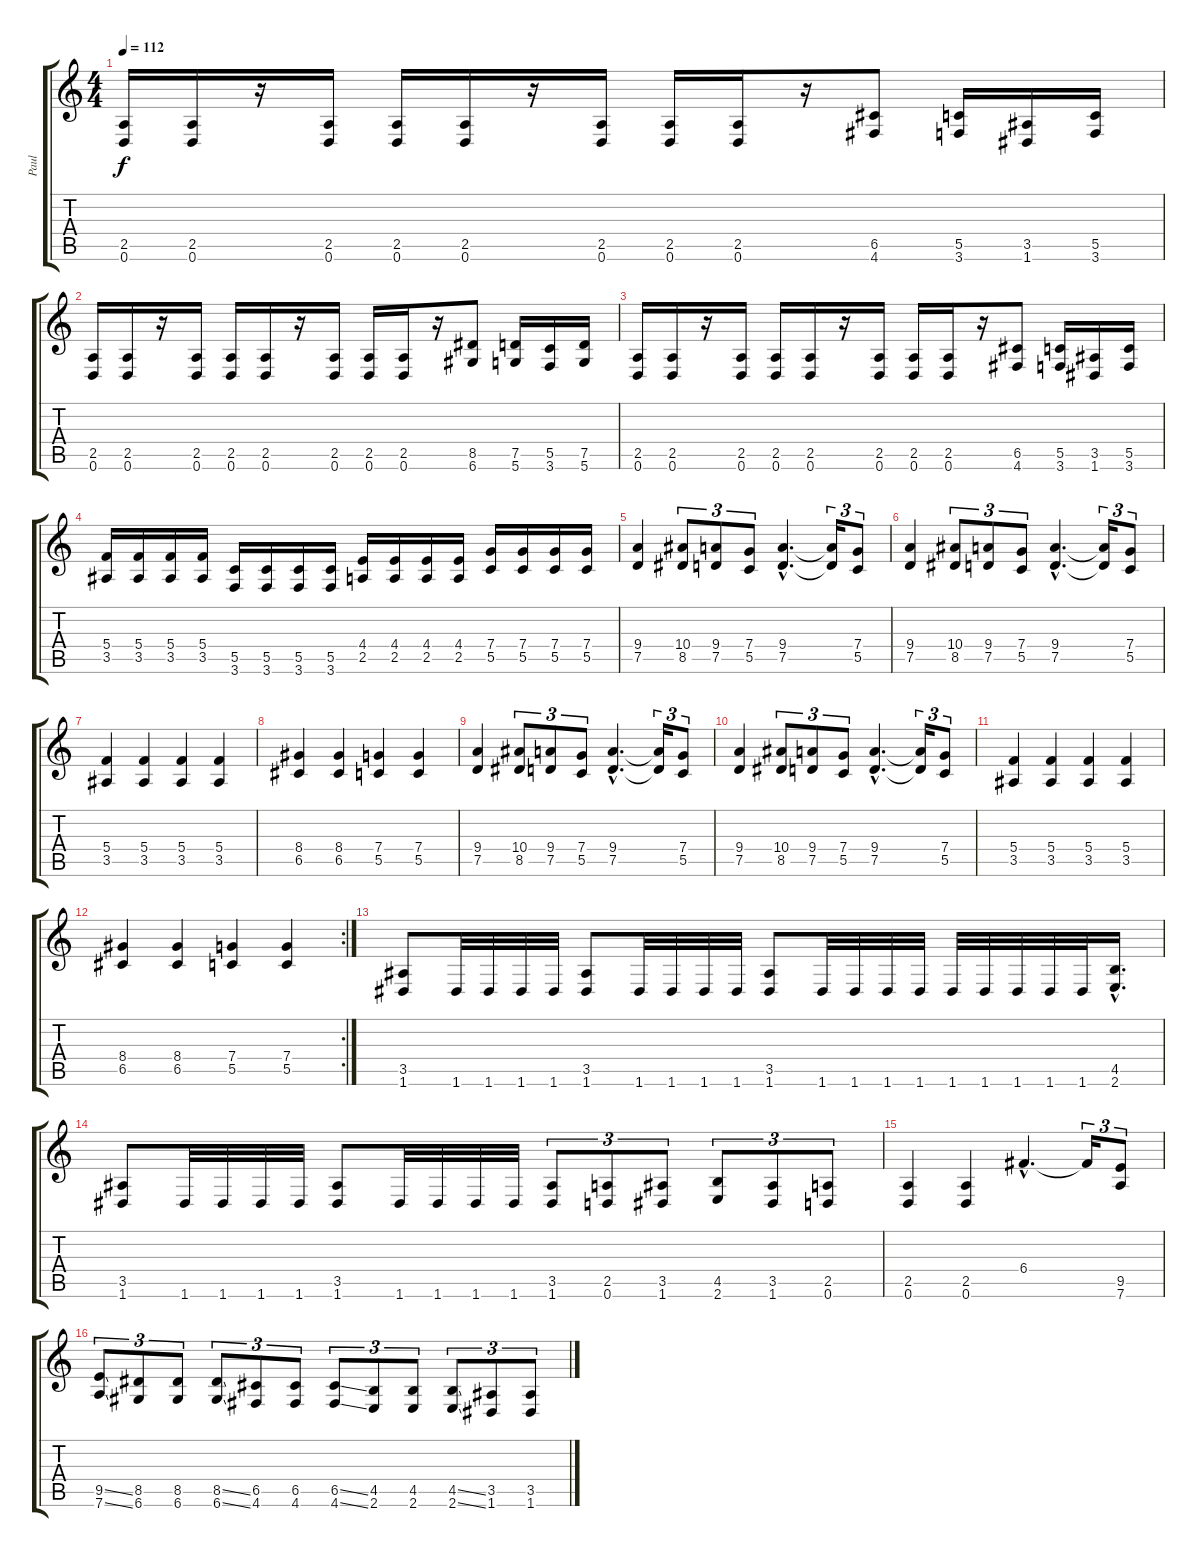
\track ("Paul" "Paul") {instrument overdrivenguitar}
\staff {score tabs}
\tuning (D4 A3 F3 C3 G2 D2) {hide}
\ts (4 4)
\tempo 112
\clef g2
\ks c
(2.5 0.6).16{dy f} (2.5 0.6).16 r.16 (2.5 0.6).16 (2.5 0.6).16 (2.5 0.6).16 r.16 (2.5 0.6).16 (2.5 0.6).16 (2.5 0.6).16 r.16 (6.5 4.6).8 (5.5 3.6).16 (3.5 1.6).16 (5.5 3.6).16 |
(2.5 0.6).16 (2.5 0.6).16 r.16 (2.5 0.6).16 (2.5 0.6).16 (2.5 0.6).16 r.16 (2.5 0.6).16 (2.5 0.6).16 (2.5 0.6).16 r.16 (8.5 6.6).8 (7.5 5.6).16 (5.5 3.6).16 (7.5 5.6).16 |
(2.5 0.6).16 (2.5 0.6).16 r.16 (2.5 0.6).16 (2.5 0.6).16 (2.5 0.6).16 r.16 (2.5 0.6).16 (2.5 0.6).16 (2.5 0.6).16 r.16 (6.5 4.6).8 (5.5 3.6).16 (3.5 1.6).16 (5.5 3.6).16 |
(5.4 3.5).16 (5.4 3.5).16 (5.4 3.5).16 (5.4 3.5).16 (5.5 3.6).16 (5.5 3.6).16 (5.5 3.6).16 (5.5 3.6).16 (4.4 2.5).16 (4.4 2.5).16 (4.4 2.5).16 (4.4 2.5).16 (7.4 5.5).16 (7.4 5.5).16 (7.4 5.5).16 (7.4 5.5).16 |
(9.4 7.5).4 (10.4 8.5).8{tu (3 2)} (9.4 7.5).8{tu (3 2)} (7.4 5.5).8{tu (3 2)} (9.4{hac} 7.5{hac}).4{d} (9.4{t} 7.5{t}).16{tu (3 2)} (7.4 5.5).8{tu (3 2)} |
(9.4 7.5).4 (10.4 8.5).8{tu (3 2)} (9.4 7.5).8{tu (3 2)} (7.4 5.5).8{tu (3 2)} (9.4{hac} 7.5{hac}).4{d} (9.4{t} 7.5{t}).16{tu (3 2)} (7.4 5.5).8{tu (3 2)} |
(5.4 3.5).4 (5.4 3.5).4 (5.4 3.5).4 (5.4 3.5).4 |
(8.4 6.5).4 (8.4 6.5).4 (7.4 5.5).4 (7.4 5.5).4 |
(9.4 7.5).4 (10.4 8.5).8{tu (3 2)} (9.4 7.5).8{tu (3 2)} (7.4 5.5).8{tu (3 2)} (9.4{hac} 7.5{hac}).4{d} (9.4{t} 7.5{t}).16{tu (3 2)} (7.4 5.5).8{tu (3 2)} |
(9.4 7.5).4 (10.4 8.5).8{tu (3 2)} (9.4 7.5).8{tu (3 2)} (7.4 5.5).8{tu (3 2)} (9.4{hac} 7.5{hac}).4{d} (9.4{t} 7.5{t}).16{tu (3 2)} (7.4 5.5).8{tu (3 2)} |
(5.4 3.5).4 (5.4 3.5).4 (5.4 3.5).4 (5.4 3.5).4 |
\rc 2
(8.4 6.5).4 (8.4 6.5).4 (7.4 5.5).4 (7.4 5.5).4 |
(3.5 1.6).8 1.6.32 1.6.32 1.6.32 1.6.32 (3.5 1.6).8 1.6.32 1.6.32 1.6.32 1.6.32 (3.5 1.6).8 1.6.32 1.6.32 1.6.32 1.6.32 1.6.32 1.6.32 1.6.32 1.6.32 1.6.32 (4.5{hac} 2.6{hac}).16{d} |
(3.5 1.6).8 1.6.32 1.6.32 1.6.32 1.6.32 (3.5 1.6).8 1.6.32 1.6.32 1.6.32 1.6.32 (3.5 1.6).8{tu (3 2)} (2.5 0.6).8{tu (3 2)} (3.5 1.6).8{tu (3 2)} (4.5 2.6).8{tu (3 2)} (3.5 1.6).8{tu (3 2)} (2.5 0.6).8{tu (3 2)} |
(2.5 0.6).4 (2.5 0.6).4 6.4{hac}.4{d} 6.4{t}.16{tu (3 2)} (9.5 7.6).8{tu (3 2)} |
(9.5{ss} 7.6{ss}).8{tu (3 2)} (8.5 6.6).8{tu (3 2)} (8.5 6.6).8{tu (3 2)} (8.5{ss} 6.6{ss}).8{tu (3 2)} (6.5 4.6).8{tu (3 2)} (6.5 4.6).8{tu (3 2)} (6.5{ss} 4.6{ss}).8{tu (3 2)} (4.5 2.6).8{tu (3 2)} (4.5 2.6).8{tu (3 2)} (4.5{ss} 2.6{ss}).8{tu (3 2)} (3.5 1.6).8{tu (3 2)} (3.5 1.6).8{tu (3 2)}
